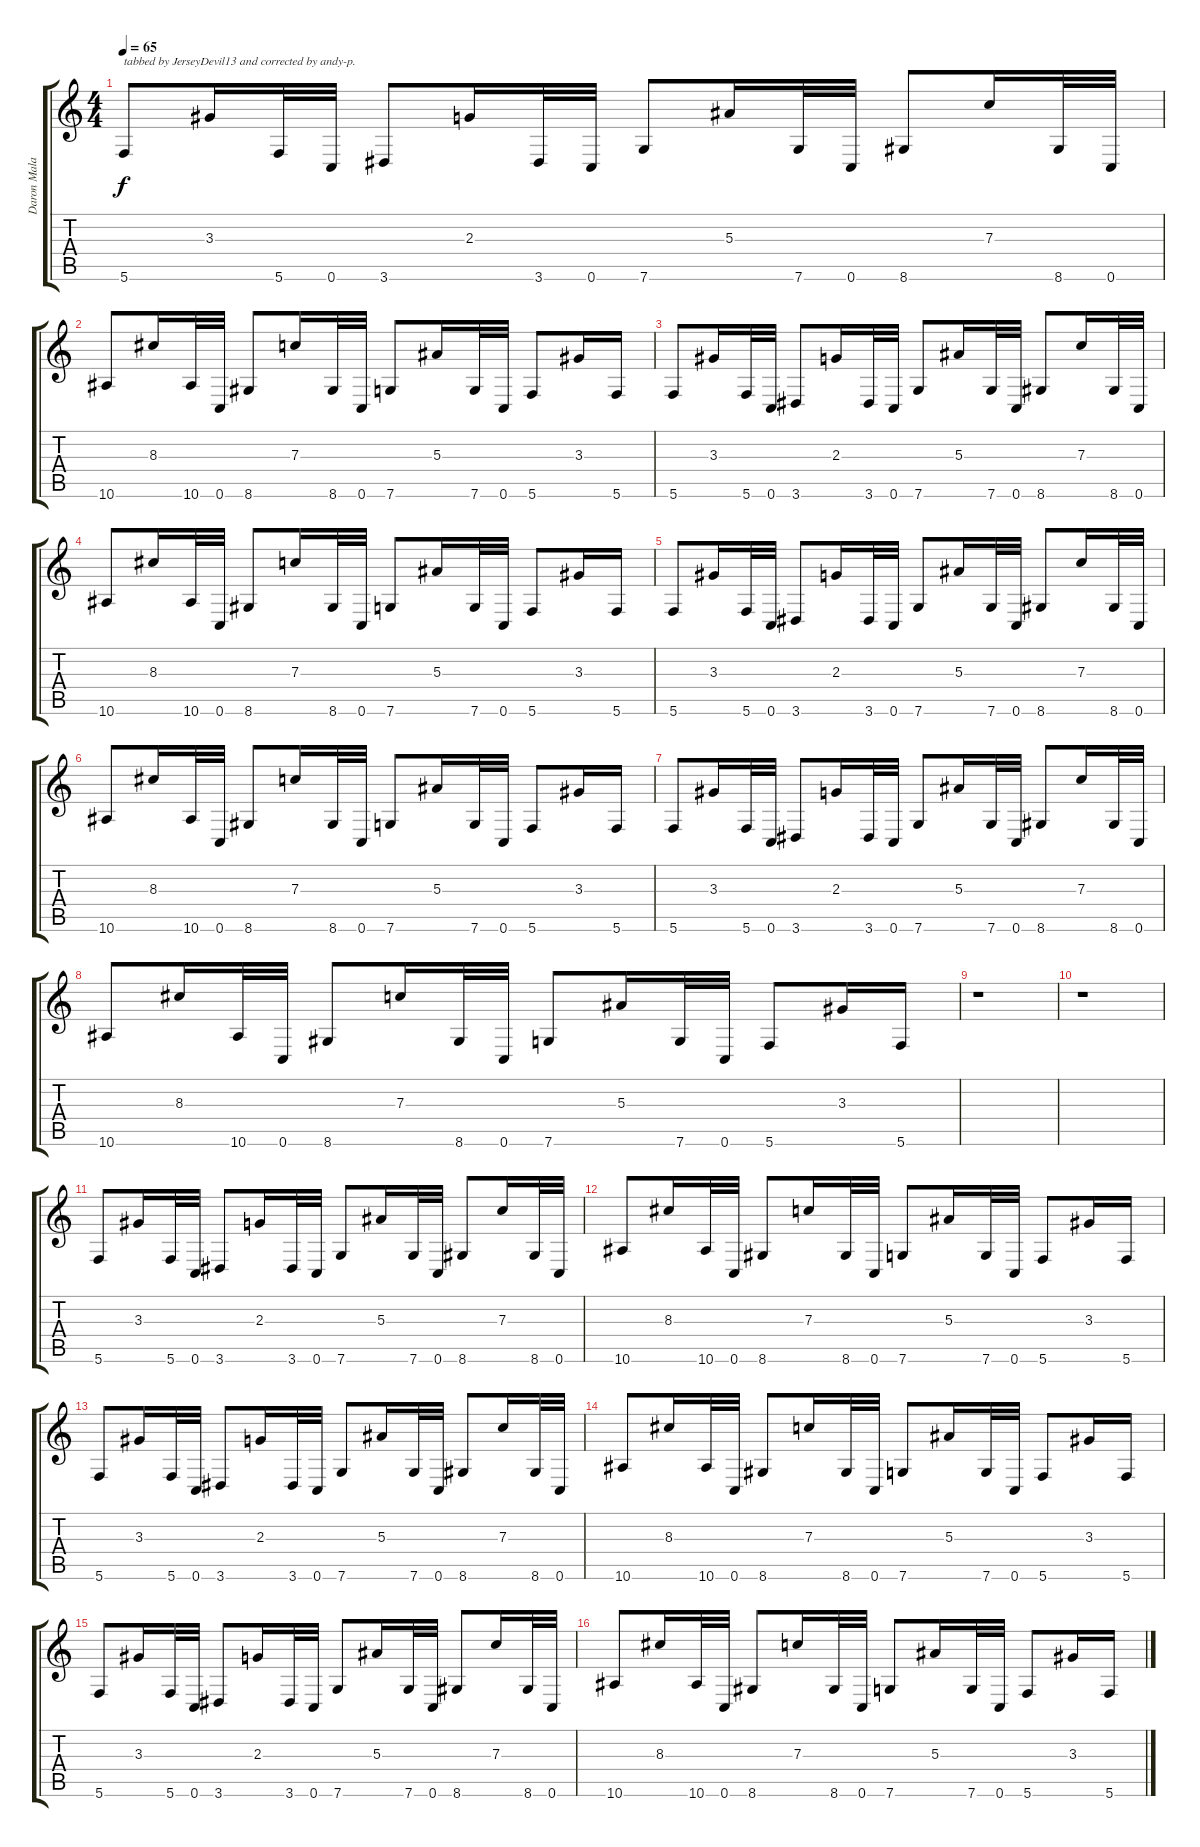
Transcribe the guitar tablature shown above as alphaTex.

\track ("Daron Malakian: Guitar Clean" "Daron Mala") {instrument electricguitarclean}
\staff {score tabs}
\tuning (D4 A3 F3 C3 G2 C2) {hide}
\ts (4 4)
\tempo 65
\clef g2
\ks c
5.6.8{txt "tabbed by JerseyDevil13 and corrected by andy-p." dy f instrument electricguitarclean} 3.3.16 5.6.32 0.6.32 3.6.8 2.3.16 3.6.32 0.6.32 7.6.8 5.3.16 7.6.32 0.6.32 8.6.8 7.3.16 8.6.32 0.6.32 |
10.6.8 8.3.16 10.6.32 0.6.32 8.6.8 7.3.16 8.6.32 0.6.32 7.6.8 5.3.16 7.6.32 0.6.32 5.6.8 3.3.16 5.6.16 |
5.6.8 3.3.16 5.6.32 0.6.32 3.6.8 2.3.16 3.6.32 0.6.32 7.6.8 5.3.16 7.6.32 0.6.32 8.6.8 7.3.16 8.6.32 0.6.32 |
10.6.8 8.3.16 10.6.32 0.6.32 8.6.8 7.3.16 8.6.32 0.6.32 7.6.8 5.3.16 7.6.32 0.6.32 5.6.8 3.3.16 5.6.16 |
5.6.8 3.3.16 5.6.32 0.6.32 3.6.8 2.3.16 3.6.32 0.6.32 7.6.8 5.3.16 7.6.32 0.6.32 8.6.8 7.3.16 8.6.32 0.6.32 |
10.6.8 8.3.16 10.6.32 0.6.32 8.6.8 7.3.16 8.6.32 0.6.32 7.6.8 5.3.16 7.6.32 0.6.32 5.6.8 3.3.16 5.6.16 |
5.6.8 3.3.16 5.6.32 0.6.32 3.6.8 2.3.16 3.6.32 0.6.32 7.6.8 5.3.16 7.6.32 0.6.32 8.6.8 7.3.16 8.6.32 0.6.32 |
10.6.8 8.3.16 10.6.32 0.6.32 8.6.8 7.3.16 8.6.32 0.6.32 7.6.8 5.3.16 7.6.32 0.6.32 5.6.8 3.3.16 5.6.16 |
r.1 |
r.1 |
5.6.8 3.3.16 5.6.32 0.6.32 3.6.8 2.3.16 3.6.32 0.6.32 7.6.8 5.3.16 7.6.32 0.6.32 8.6.8 7.3.16 8.6.32 0.6.32 |
10.6.8 8.3.16 10.6.32 0.6.32 8.6.8 7.3.16 8.6.32 0.6.32 7.6.8 5.3.16 7.6.32 0.6.32 5.6.8 3.3.16 5.6.16 |
5.6.8 3.3.16 5.6.32 0.6.32 3.6.8 2.3.16 3.6.32 0.6.32 7.6.8 5.3.16 7.6.32 0.6.32 8.6.8 7.3.16 8.6.32 0.6.32 |
10.6.8 8.3.16 10.6.32 0.6.32 8.6.8 7.3.16 8.6.32 0.6.32 7.6.8 5.3.16 7.6.32 0.6.32 5.6.8 3.3.16 5.6.16 |
5.6.8 3.3.16 5.6.32 0.6.32 3.6.8 2.3.16 3.6.32 0.6.32 7.6.8 5.3.16 7.6.32 0.6.32 8.6.8 7.3.16 8.6.32 0.6.32 |
10.6.8 8.3.16 10.6.32 0.6.32 8.6.8 7.3.16 8.6.32 0.6.32 7.6.8 5.3.16 7.6.32 0.6.32 5.6.8 3.3.16 5.6.16
